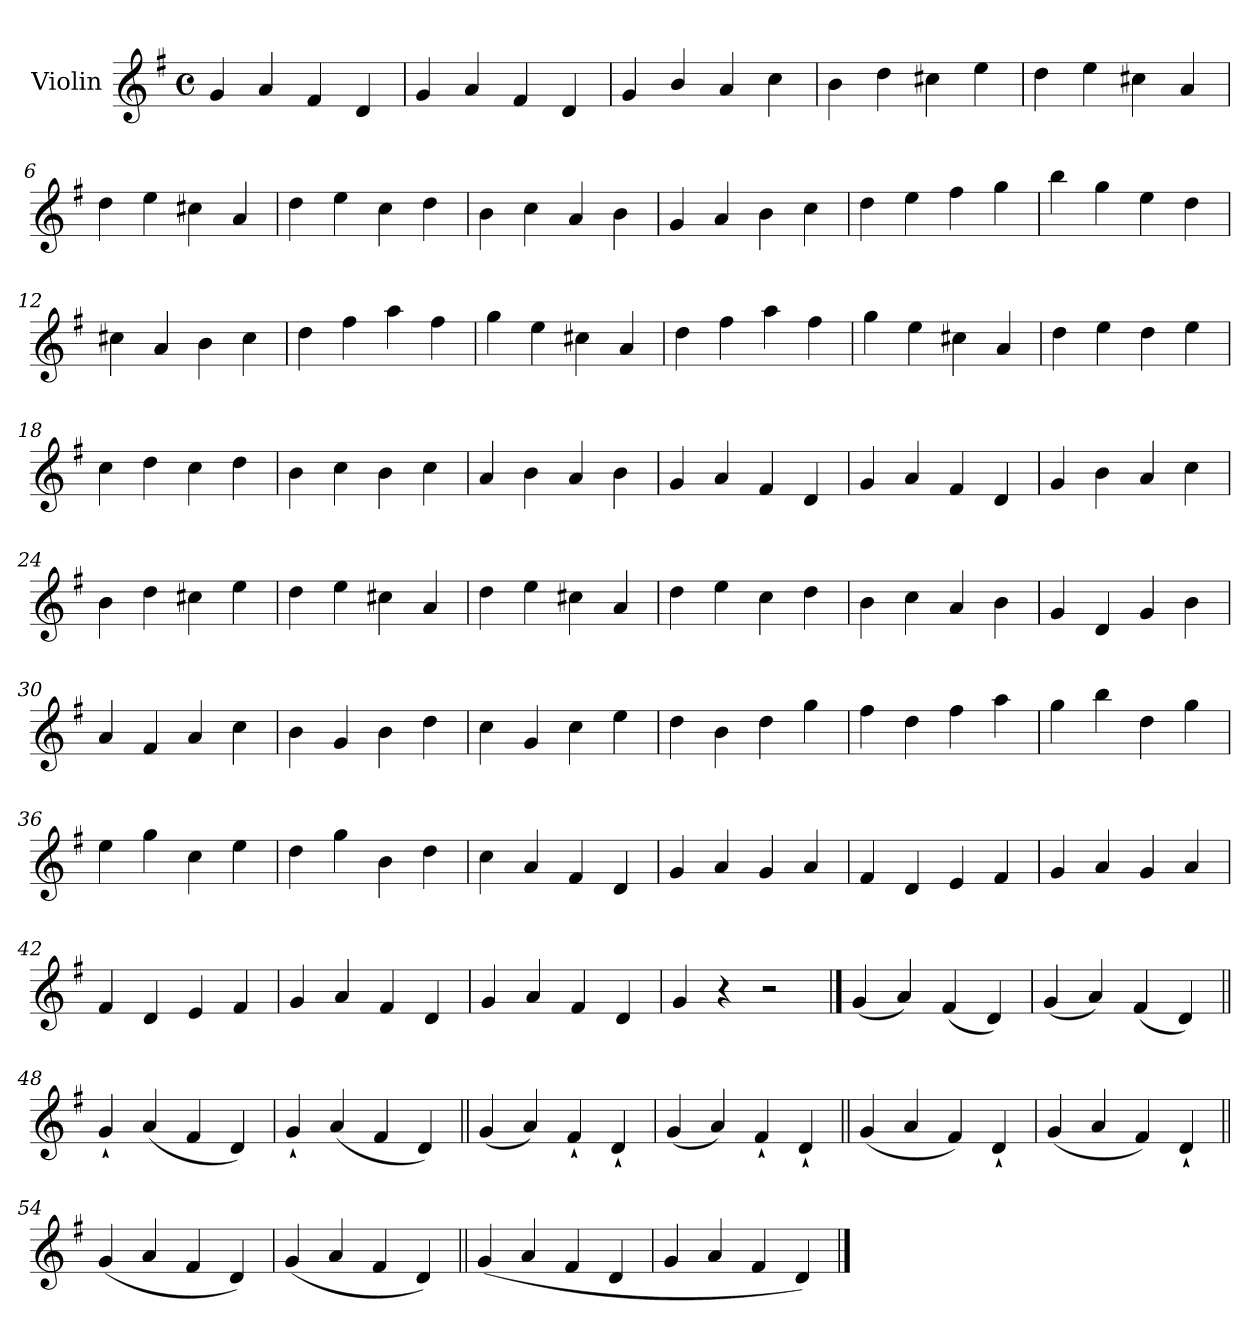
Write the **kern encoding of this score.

**kern
*part1
*staff1
*I"Violin
*I'Vln.
*clefG2
*k[f#]
*M4/4
*met(c)
=1
4g/
4a/
4f#/
4d/
=2
4g/
4a/
4f#/
4d/
=3
4g/
4b/
4a/
4cc\
=4
4b\
4dd\
4cc#X\
4ee\
=5
4dd\
4ee\
4cc#X\
4a/
!!LO:LB:g=z
=6
4dd\
4ee\
4cc#X\
4a/
=7
4dd\
4ee\
4cc\
4dd\
=8
4b\
4cc\
4a/
4b\
=9
4g/
4a/
4b\
4cc\
=10
4dd\
4ee\
4ff#\
4gg\
!!LO:LB:g=z
=11
4bb\
4gg\
4ee\
4dd\
=12
4cc#X\
4a/
4b\
4cc#\
=13
4dd\
4ff#\
4aa\
4ff#\
=14
4gg\
4ee\
4cc#X\
4a/
=15
4dd\
4ff#\
4aa\
4ff#\
!!LO:LB:g=z
=16
4gg\
4ee\
4cc#X\
4a/
=17
4dd\
4ee\
4dd\
4ee\
=18
4cc\
4dd\
4cc\
4dd\
=19
4b\
4cc\
4b\
4cc\
=20
4a/
4b\
4a/
4b\
!!LO:LB:g=z
=21
4g/
4a/
4f#/
4d/
=22
4g/
4a/
4f#/
4d/
=23
4g/
4b\
4a/
4cc\
=24
4b\
4dd\
4cc#X\
4ee\
=25
4dd\
4ee\
4cc#X\
4a/
!!LO:LB:g=z
=26
4dd\
4ee\
4cc#X\
4a/
=27
4dd\
4ee\
4cc\
4dd\
=28
4b\
4cc\
4a/
4b\
=29
4g/
4d/
4g/
4b\
=30
4a/
4f#/
4a/
4cc\
!!LO:LB:g=z
=31
4b\
4g/
4b\
4dd\
=32
4cc\
4g/
4cc\
4ee\
=33
4dd\
4b\
4dd\
4gg\
=34
4ff#\
4dd\
4ff#\
4aa\
=35
4gg\
4bb\
4dd\
4gg\
!!LO:LB:g=z
=36
4ee\
4gg\
4cc\
4ee\
=37
4dd\
4gg\
4b\
4dd\
=38
4cc\
4a/
4f#/
4d/
=39
4g/
4a/
4g/
4a/
=40
4f#/
4d/
4e/
4f#/
!!LO:LB:g=z
=41
4g/
4a/
4g/
4a/
=42
4f#/
4d/
4e/
4f#/
=43
4g/
4a/
4f#/
4d/
=44
4g/
4a/
4f#/
4d/
=45
4g/
4r
2r
!!LO:PB:g=z
==46
(4g/
4a/)
(4f#/
4d/)
=47
(4g/
4a/)
(4f#/
4d/)
=48||
4g`/
(4a/
4f#/
4d/)
=49
4g`/
(4a/
4f#/
4d/)
!!LO:LB:g=z
=50||
(4g/
4a/)
4f#`/
4d`/
=51
(4g/
4a/)
4f#`/
4d`/
=52||
(4g/
4a/
4f#/)
4d`/
=53
(4g/
4a/
4f#/)
4d`/
!!LO:LB:g=z
=54||
(4g/
4a/
4f#/
4d/)
=55
(4g/
4a/
4f#/
4d/)
=56||
(4g/
4a/
4f#/
4d/
=57
4g/
4a/
4f#/
4d/)
==
*-
